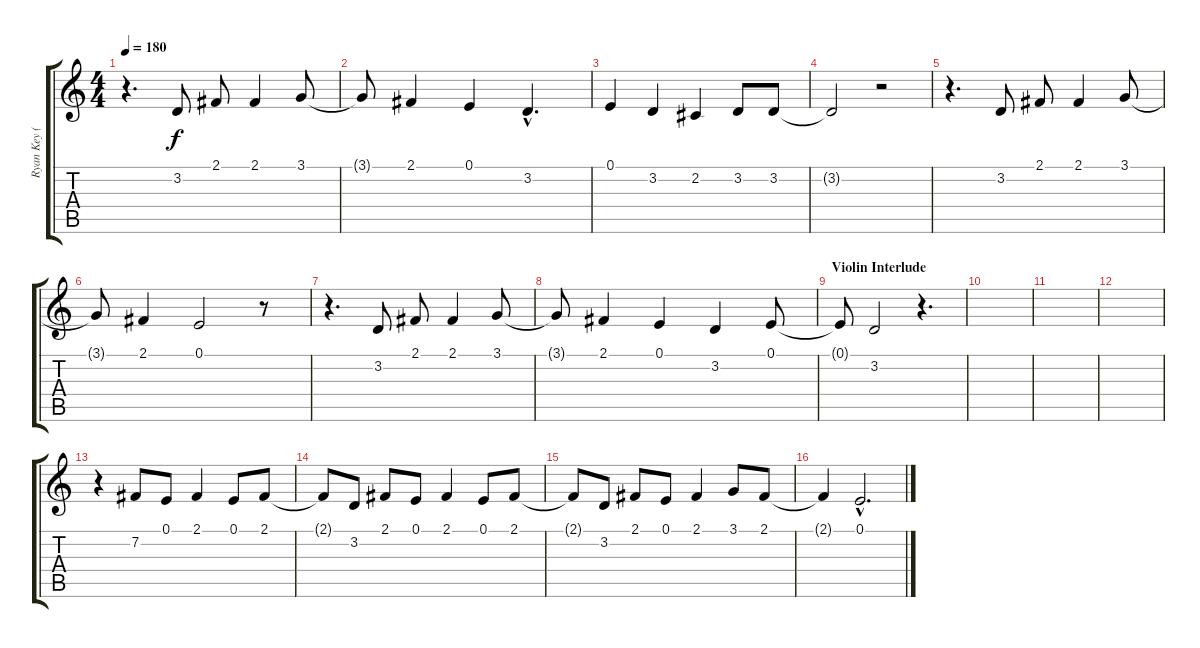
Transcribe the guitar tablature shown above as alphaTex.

\track ("Ryan Key (Vocals)" "Ryan Key (") {instrument tenorsax}
\staff {score tabs}
\tuning (E4 B3 G3 D3 A2 E2) {hide}
\ts (4 4)
\tempo 180
\clef g2
\ks c
r.4{d dy f} 3.2.8 2.1.8 2.1.4 3.1.8 |
3.1{t}.8 2.1.4 0.1.4 3.2{hac}.4{d} |
0.1.4 3.2.4 2.2.4 3.2.8 3.2.8 |
3.2{t}.2 r.2 |
r.4{d} 3.2.8 2.1.8 2.1.4 3.1.8 |
3.1{t}.8 2.1.4 0.1.2 r.8 |
r.4{d} 3.2.8 2.1.8 2.1.4 3.1.8 |
3.1{t}.8 2.1.4 0.1.4 3.2.4 0.1.8 |
\section ("" "Violin Interlude")
0.1{t}.8 3.2.2 r.4{d} |
|
|
|
r.4 7.2.8 0.1.8 2.1.4 0.1.8 2.1.8 |
2.1{t}.8 3.2.8 2.1.8 0.1.8 2.1.4 0.1.8 2.1.8 |
2.1{t}.8 3.2.8 2.1.8 0.1.8 2.1.4 3.1.8 2.1.8 |
2.1{t}.4 0.1{hac}.2{d}
